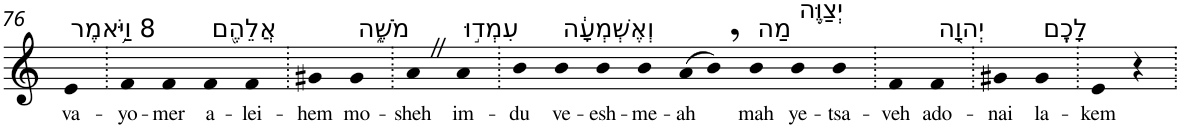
**kern	**text
*part1	*part1
*staff1	*staff1
*I"Piano	*
*I'Pno	*
!!LO:PB:g=z
*clefG2	*
*k[]	*
=76	=76
!LO:TX:a:t=8 וַיֹּ֥אמֶר	!
!	!LO:LY:b
4e	va-
=77.	=77.
!	!LO:LY:b
4f	-yo-
!	!LO:LY:b
4f	-mer
!LO:TX:a:t=אֲלֵהֶ֖ם	!
!	!LO:LY:b
4f	a-
!	!LO:LY:b
4f	-lei-
=78.	=78.
!	!LO:LY:b
4g#X	-hem
!LO:TX:a:t=מֹשֶׁ֑ה	!
!	!LO:LY:b
4g#	mo-
=79.	=79.
!	!LO:LY:b
4aZ	-sheh
!LO:TX:a:t=עִמְד֣וּ	!
!	!LO:LY:b
4a	im-
=80.	=80.
!	!LO:LY:b
4b	-du
!LO:TX:a:t=וְאֶשְׁמְעָ֔ה	!
!	!LO:LY:b
4b	ve-
!	!LO:LY:b
4b	-esh-
!	!LO:LY:b
4b	-me-
!	!LO:LY:b
(>8a	-ah
8b,)	.
!LO:TX:a:t=מַה	!
!	!LO:LY:b
4b	mah
!LO:TX:a:t=יְצַוֶּ֥ה	!
!	!LO:LY:b
4b	ye-
!	!LO:LY:b
4b	-tsa-
=81.	=81.
!	!LO:LY:b
4f	-veh
!LO:TX:a:t=יְהוָ֖ה	!
!	!LO:LY:b
4f	ado-
=82.	=82.
!	!LO:LY:b
4g#X	-nai
!LO:TX:a:t=לָכֶֽם	!
!	!LO:LY:b
4g#	la-
=83.	=83.
!	!LO:LY:b
4e	-kem
4r	.
=.	=.
*-	*-
